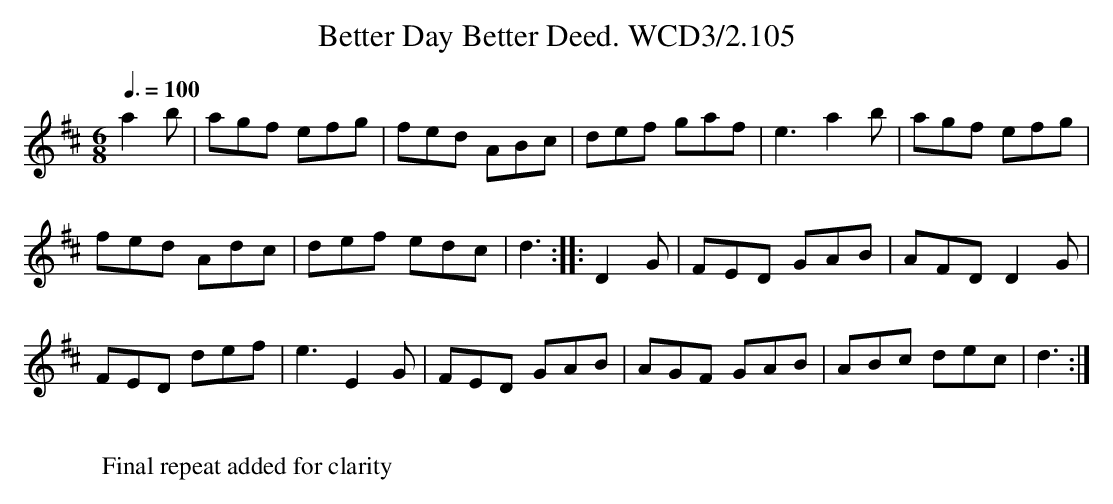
X:1
T:Better Day Better Deed. WCD3/2.105
M:6/8
L:1/8
Q:3/8=100
K:D
a2b|agf efg|fed ABc|def gaf|e3 a2b|agf efg|
fed Adc|def edc|d3::D2G|FED GAB|AFD D2G|
FED def|e3 E2G|FED GAB|AGF GAB|ABc dec|d3:|
W:
W:Final repeat added for clarity
